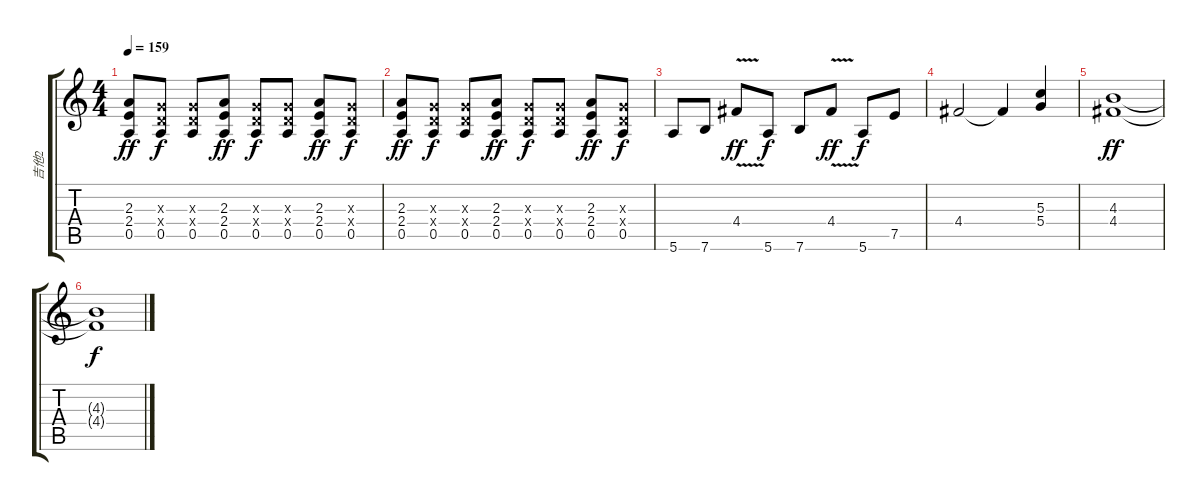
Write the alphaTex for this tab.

\track ("吉他2" "吉他2") {instrument distortionguitar}
\staff {score tabs}
\tuning (E4 B3 G3 D3 A2 E2) {hide}
\ts (4 4)
\tempo 159
\clef g2
\ks c
(2.3 2.4 0.5).8{dy ff} (0.3{x} 0.4{x} 0.5).8{dy f} (0.3{x} 0.4{x} 0.5).8 (2.3 2.4 0.5).8{dy ff} (0.3{x} 0.4{x} 0.5).8{dy f} (0.3{x} 0.4{x} 0.5).8 (2.3 2.4 0.5).8{dy ff} (0.3{x} 0.4{x} 0.5).8{dy f} |
(2.3 2.4 0.5).8{dy ff} (0.3{x} 0.4{x} 0.5).8{dy f} (0.3{x} 0.4{x} 0.5).8 (2.3 2.4 0.5).8{dy ff} (0.3{x} 0.4{x} 0.5).8{dy f} (0.3{x} 0.4{x} 0.5).8 (2.3 2.4 0.5).8{dy ff} (0.3{x} 0.4{x} 0.5).8{dy f} |
5.6.8 7.6.8 4.4{v}.8{dy ff} 5.6.8{dy f} 7.6.8 4.4{v}.8{dy ff} 5.6.8{dy f} 7.5.8 |
4.4.2 4.4{t}.4 (5.3 5.4).4 |
(4.3 4.4).1{dy ff} |
(4.3{t} 4.4{t}).1{dy f}
